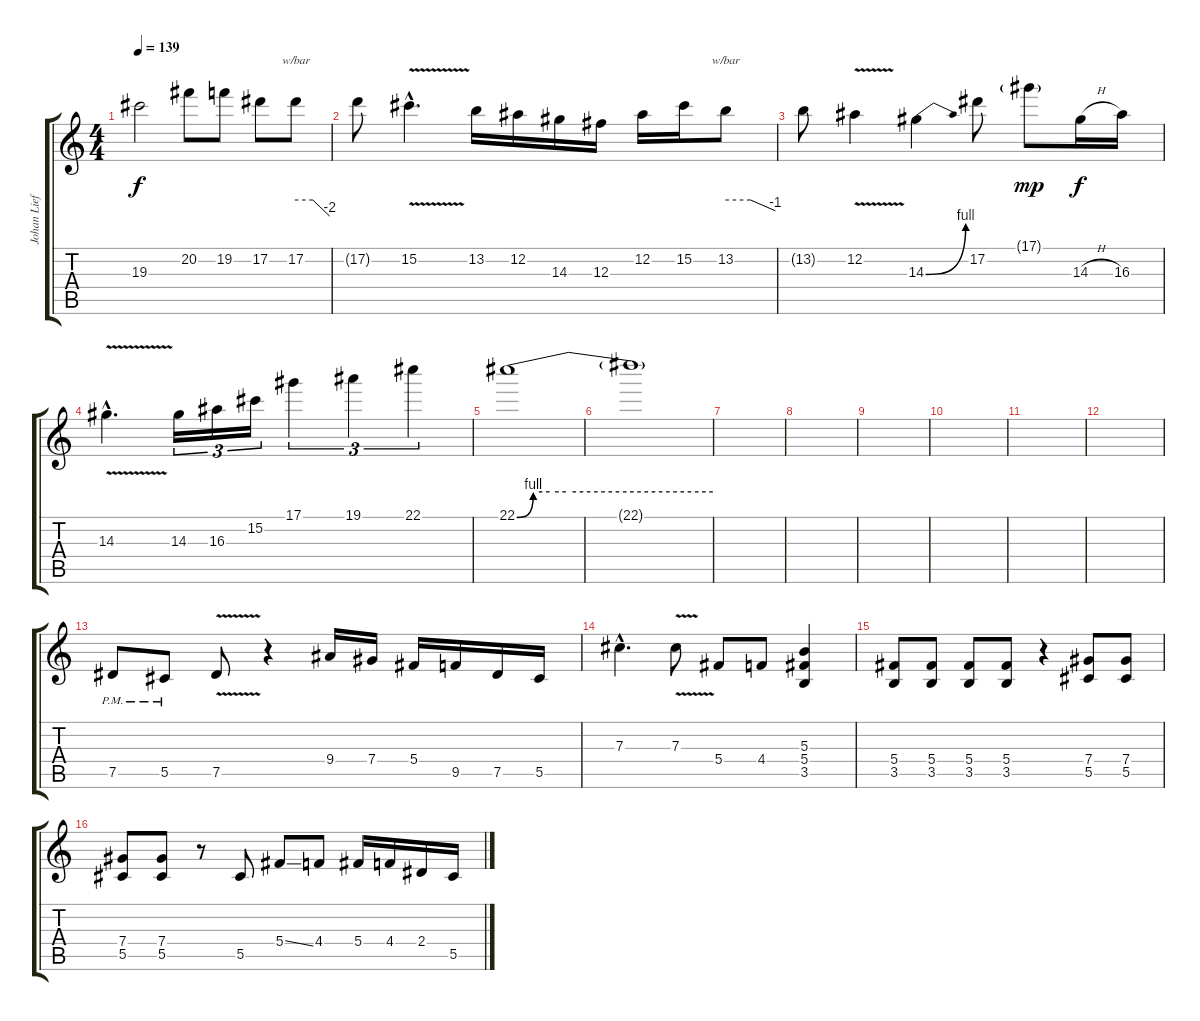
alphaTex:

\track ("Johan Liefvendahl" "Johan Lief") {instrument overdrivenguitar}
\staff {score tabs}
\tuning (Eb4 Bb3 Gb3 Db3 Ab2 Eb2) {hide}
\ts (4 4)
\tempo 139
\clef g2
\ks c
19.3{t}.2{dy f} 20.2.8 19.2.8 17.2.8 17.2.8{tbe (custom default 0 0 30 0 60 -8)} |
17.2{t}.8 15.2{v hac}.4{d} 13.2.16 12.2.16 14.3.16 12.3.16 12.2.16 15.2.16 13.2.8{tbe (custom default 0 0 30 0 60 -4)} |
13.2{t}.8 12.2{v}.4 14.3{be (bend 0 0 60 4)}.4 17.2.8 17.1{g}.8{dy mp} 14.3{h}.16{dy f} 16.3.16 |
14.3{v hac}.4{d} 14.3.16{tu (3 2)} 16.3.16{tu (3 2)} 15.2.16{tu (3 2)} 17.1.4{tu (3 2)} 19.1.4{tu (3 2)} 22.1.4{tu (3 2)} |
22.1{be (custom 0 0 5 4 10 4 15 4 60 4)}.1 |
22.1{t}.1 |
|
|
|
|
|
|
7.5{pm}.8 5.5{pm}.8 7.5{v}.8 r.4 9.4.16 7.4.16 5.4.16 9.5.16 7.5.16 5.5.16 |
7.3{hac}.4{d} 7.3{v}.8 5.4.8 4.4.8 (5.3 5.4 3.5).4 |
(5.4 3.5).8 (5.4 3.5).8 (5.4 3.5).8 (5.4 3.5).8 r.4 (7.4 5.5).8 (7.4 5.5).8 |
(7.4 5.5).8 (7.4 5.5).8 r.8 5.5.8 5.4{ss}.8 4.4.8 5.4.16 4.4.16 2.4.16 5.5.16
